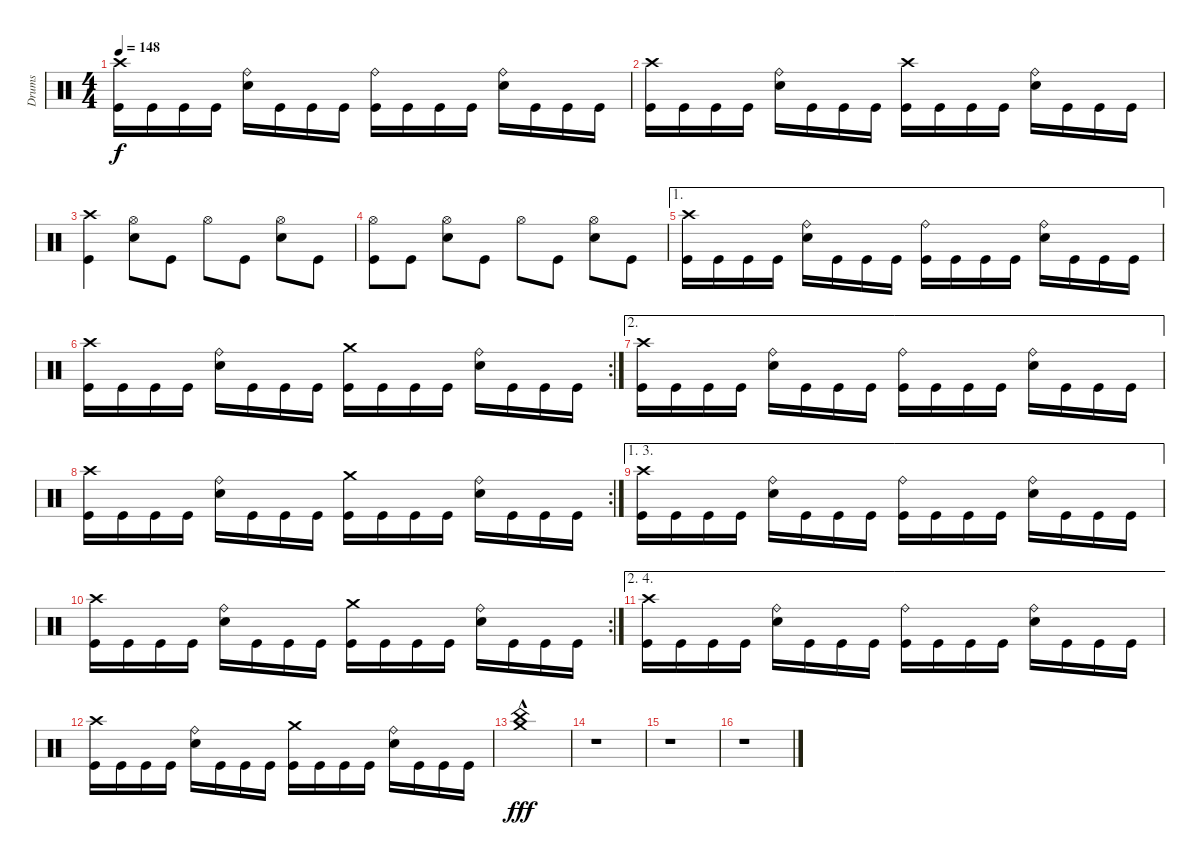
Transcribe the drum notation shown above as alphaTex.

\track ("Drums" "Drums") {instrument percussion}
\staff {score}
\articulation defaults
\ts (4 4)
\tempo 148
\clef neutral
\ks c
("Crash high (hit)" "Kick (hit)").16{dy f} "Kick (hit)".16 "Kick (hit)".16 "Kick (hit)".16 ("Ride (bell)" "Electric Snare (hit)").16 "Kick (hit)".16 "Kick (hit)".16 "Kick (hit)".16 ("Ride (bell)" "Kick (hit)").16 "Kick (hit)".16 "Kick (hit)".16 "Kick (hit)".16 ("Ride (bell)" "Electric Snare (hit)").16 "Kick (hit)".16 "Kick (hit)".16 "Kick (hit)".16 |
("Crash high (hit)" "Kick (hit)").16 "Kick (hit)".16 "Kick (hit)".16 "Kick (hit)".16 ("Ride (bell)" "Electric Snare (hit)").16 "Kick (hit)".16 "Kick (hit)".16 "Kick (hit)".16 ("Crash high (hit)" "Kick (hit)").16 "Kick (hit)".16 "Kick (hit)".16 "Kick (hit)".16 ("Ride (bell)" "Electric Snare (hit)").16 "Kick (hit)".16 "Kick (hit)".16 "Kick (hit)".16 |
("Crash high (hit)" "Kick (hit)").4 ("Hi-Hat (open)" "Electric Snare (hit)").8 "Kick (hit)".8 "Hi-Hat (open)".8 "Kick (hit)".8 ("Hi-Hat (open)" "Electric Snare (hit)").8 "Kick (hit)".8 |
("Hi-Hat (open)" "Kick (hit)").8 "Kick (hit)".8 ("Hi-Hat (open)" "Electric Snare (hit)").8 "Kick (hit)".8 "Hi-Hat (open)".8 "Kick (hit)".8 ("Hi-Hat (open)" "Electric Snare (hit)").8 "Kick (hit)".8 |
\ae 1
("Crash high (hit)" "Kick (hit)").16 "Kick (hit)".16 "Kick (hit)".16 "Kick (hit)".16 ("Ride (bell)" "Electric Snare (hit)").16 "Kick (hit)".16 "Kick (hit)".16 "Kick (hit)".16 ("Ride (bell)" "Kick (hit)").16 "Kick (hit)".16 "Kick (hit)".16 "Kick (hit)".16 ("Ride (bell)" "Electric Snare (hit)").16 "Kick (hit)".16 "Kick (hit)".16 "Kick (hit)".16 |
\rc 2
("Crash high (hit)" "Kick (hit)").16 "Kick (hit)".16 "Kick (hit)".16 "Kick (hit)".16 ("Ride (bell)" "Electric Snare (hit)").16 "Kick (hit)".16 "Kick (hit)".16 "Kick (hit)".16 ("Crash medium (hit)" "Kick (hit)").16 "Kick (hit)".16 "Kick (hit)".16 "Kick (hit)".16 ("Ride (bell)" "Electric Snare (hit)").16 "Kick (hit)".16 "Kick (hit)".16 "Kick (hit)".16 |
\ae 2
("Crash high (hit)" "Kick (hit)").16 "Kick (hit)".16 "Kick (hit)".16 "Kick (hit)".16 ("Ride (bell)" "Electric Snare (hit)").16 "Kick (hit)".16 "Kick (hit)".16 "Kick (hit)".16 ("Ride (bell)" "Kick (hit)").16 "Kick (hit)".16 "Kick (hit)".16 "Kick (hit)".16 ("Ride (bell)" "Electric Snare (hit)").16 "Kick (hit)".16 "Kick (hit)".16 "Kick (hit)".16 |
\rc 2
("Crash high (hit)" "Kick (hit)").16 "Kick (hit)".16 "Kick (hit)".16 "Kick (hit)".16 ("Ride (bell)" "Electric Snare (hit)").16 "Kick (hit)".16 "Kick (hit)".16 "Kick (hit)".16 ("Crash medium (hit)" "Kick (hit)").16 "Kick (hit)".16 "Kick (hit)".16 "Kick (hit)".16 ("Ride (bell)" "Electric Snare (hit)").16 "Kick (hit)".16 "Kick (hit)".16 "Kick (hit)".16 |
\ae (1 3)
("Crash high (hit)" "Kick (hit)").16 "Kick (hit)".16 "Kick (hit)".16 "Kick (hit)".16 ("Ride (bell)" "Electric Snare (hit)").16 "Kick (hit)".16 "Kick (hit)".16 "Kick (hit)".16 ("Ride (bell)" "Kick (hit)").16 "Kick (hit)".16 "Kick (hit)".16 "Kick (hit)".16 ("Ride (bell)" "Electric Snare (hit)").16 "Kick (hit)".16 "Kick (hit)".16 "Kick (hit)".16 |
\rc 2
("Crash high (hit)" "Kick (hit)").16 "Kick (hit)".16 "Kick (hit)".16 "Kick (hit)".16 ("Ride (bell)" "Electric Snare (hit)").16 "Kick (hit)".16 "Kick (hit)".16 "Kick (hit)".16 ("Crash medium (hit)" "Kick (hit)").16 "Kick (hit)".16 "Kick (hit)".16 "Kick (hit)".16 ("Ride (bell)" "Electric Snare (hit)").16 "Kick (hit)".16 "Kick (hit)".16 "Kick (hit)".16 |
\ae (2 4)
("Crash high (hit)" "Kick (hit)").16 "Kick (hit)".16 "Kick (hit)".16 "Kick (hit)".16 ("Ride (bell)" "Electric Snare (hit)").16 "Kick (hit)".16 "Kick (hit)".16 "Kick (hit)".16 ("Ride (bell)" "Kick (hit)").16 "Kick (hit)".16 "Kick (hit)".16 "Kick (hit)".16 ("Ride (bell)" "Electric Snare (hit)").16 "Kick (hit)".16 "Kick (hit)".16 "Kick (hit)".16 |
("Crash high (hit)" "Kick (hit)").16 "Kick (hit)".16 "Kick (hit)".16 "Kick (hit)".16 ("Ride (bell)" "Electric Snare (hit)").16 "Kick (hit)".16 "Kick (hit)".16 "Kick (hit)".16 ("Crash medium (hit)" "Kick (hit)").16 "Kick (hit)".16 "Kick (hit)".16 "Kick (hit)".16 ("Ride (bell)" "Electric Snare (hit)").16 "Kick (hit)".16 "Kick (hit)".16 "Kick (hit)".16 |
("Crash medium (hit)"{hac} "China (hit)"{hac}).1{dy fff} |
r.1 |
r.1 |
r.1
